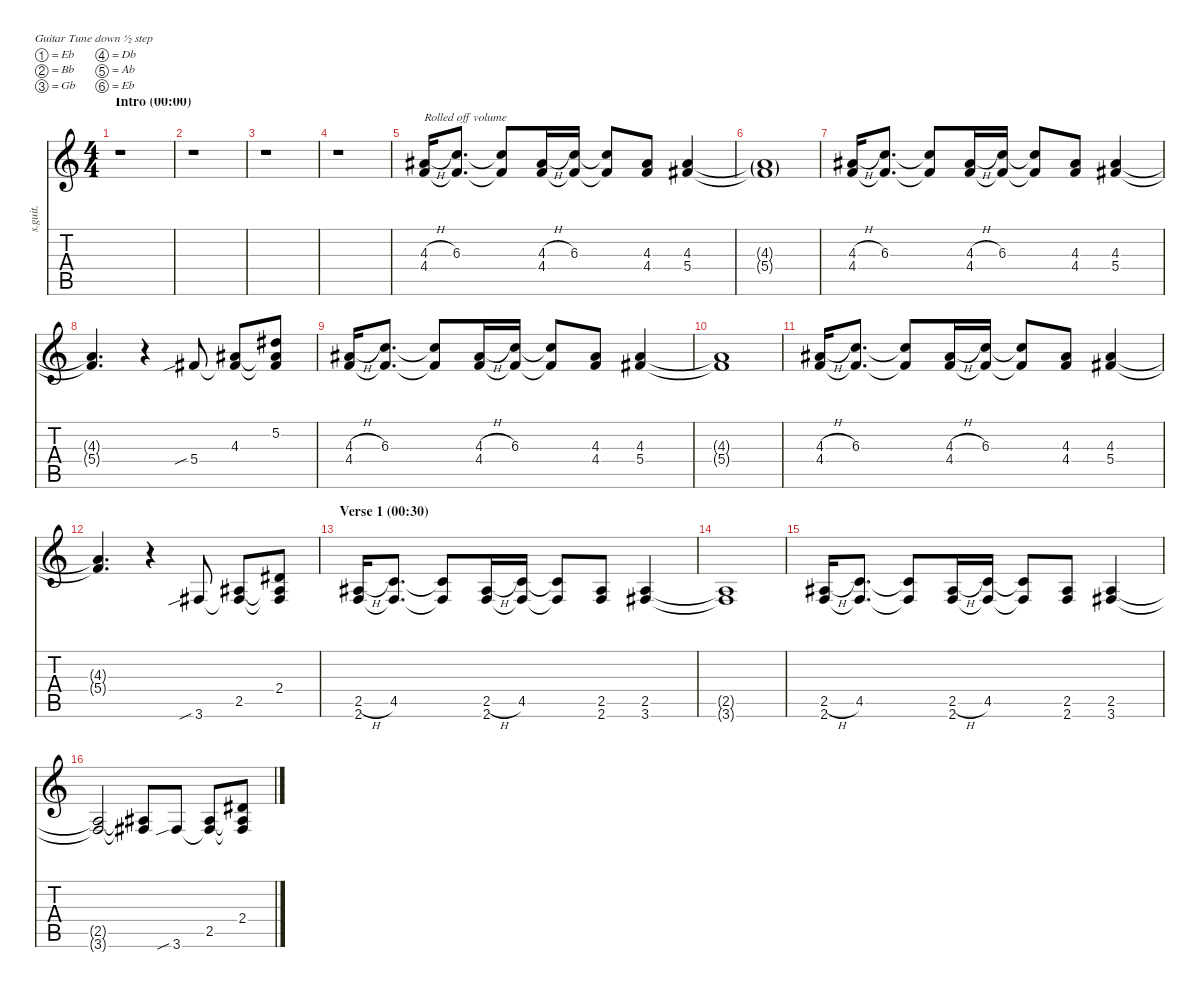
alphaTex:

\defaultSystemsLayout 4
\hideDynamics
\bracketExtendMode nobrackets
\track ("Jerry Cantrell (Gui.2)" "s.guit.") {instrument distortionguitar}
\staff {score tabs}
\tuning (Eb4 Bb3 Gb3 Db3 Ab2 Eb2)
\ts (4 4)
\beaming (8 2 2 2 2)
\section ("" "Intro (00:00)")
\tempo (94 hide)
\clef g2
\ks c
r.1{dy f instrument distortionguitar} |
r.1 |
r.1 |
r.1 |
(4.3{h acc #} 4.4).16{txt "Rolled off volume" lyrics (0 "") lyrics (1 "") lyrics (2 "") lyrics (3 "") lyrics (4 "")} (6.3 4.4{t}).8{d lyrics (0 "") lyrics (1 "") lyrics (2 "") lyrics (3 "") lyrics (4 "")} (6.3{t} 4.4{t}).8{lyrics (0 "") lyrics (1 "") lyrics (2 "") lyrics (3 "") lyrics (4 "")} (4.3{h acc #} 4.4).16{lyrics (0 "") lyrics (1 "") lyrics (2 "") lyrics (3 "") lyrics (4 "")} (6.3 4.4{t}).16{lyrics (0 "") lyrics (1 "") lyrics (2 "") lyrics (3 "") lyrics (4 "")} (6.3{t} 4.4{t}).8{lyrics (0 "") lyrics (1 "") lyrics (2 "") lyrics (3 "") lyrics (4 "")} (4.3{acc #} 4.4).8{lyrics (0 "") lyrics (1 "") lyrics (2 "") lyrics (3 "") lyrics (4 "")} (4.3{acc #} 5.4{acc #}).4{lyrics (0 "") lyrics (1 "") lyrics (2 "") lyrics (3 "") lyrics (4 "")} |
(4.3{g t acc #} 5.4{g t acc #}).1{lyrics (0 "") lyrics (1 "") lyrics (2 "") lyrics (3 "") lyrics (4 "")} |
(4.3{h acc #} 4.4).16{lyrics (0 "") lyrics (1 "") lyrics (2 "") lyrics (3 "") lyrics (4 "")} (6.3 4.4{t}).8{d lyrics (0 "") lyrics (1 "") lyrics (2 "") lyrics (3 "") lyrics (4 "")} (6.3{t} 4.4{t}).8{lyrics (0 "") lyrics (1 "") lyrics (2 "") lyrics (3 "") lyrics (4 "")} (4.3{h acc #} 4.4).16{lyrics (0 "") lyrics (1 "") lyrics (2 "") lyrics (3 "") lyrics (4 "")} (6.3 4.4{t}).16{lyrics (0 "") lyrics (1 "") lyrics (2 "") lyrics (3 "") lyrics (4 "")} (6.3{t} 4.4{t}).8{lyrics (0 "") lyrics (1 "") lyrics (2 "") lyrics (3 "") lyrics (4 "")} (4.3{acc #} 4.4).8{lyrics (0 "") lyrics (1 "") lyrics (2 "") lyrics (3 "") lyrics (4 "")} (4.3{acc #} 5.4{acc #}).4{lyrics (0 "") lyrics (1 "") lyrics (2 "") lyrics (3 "") lyrics (4 "")} |
(4.3{t acc #} 5.4{t acc #}).4{d lyrics (0 "") lyrics (1 "") lyrics (2 "") lyrics (3 "") lyrics (4 "")} r.4 5.4{sib acc #}.8{lyrics (0 "") lyrics (1 "") lyrics (2 "") lyrics (3 "") lyrics (4 "")} (4.3{acc #} 5.4{t acc #}).8{lyrics (0 "") lyrics (1 "") lyrics (2 "") lyrics (3 "") lyrics (4 "")} (5.2{acc #} 4.3{t acc #} 5.4{t acc #}).8{lyrics (0 "") lyrics (1 "") lyrics (2 "") lyrics (3 "") lyrics (4 "")} |
(4.3{h acc #} 4.4).16{lyrics (0 "") lyrics (1 "") lyrics (2 "") lyrics (3 "") lyrics (4 "")} (6.3 4.4{t}).8{d lyrics (0 "") lyrics (1 "") lyrics (2 "") lyrics (3 "") lyrics (4 "")} (6.3{t} 4.4{t}).8{lyrics (0 "") lyrics (1 "") lyrics (2 "") lyrics (3 "") lyrics (4 "")} (4.3{h acc #} 4.4).16{lyrics (0 "") lyrics (1 "") lyrics (2 "") lyrics (3 "") lyrics (4 "")} (6.3 4.4{t}).16{lyrics (0 "") lyrics (1 "") lyrics (2 "") lyrics (3 "") lyrics (4 "")} (6.3{t} 4.4{t}).8{lyrics (0 "") lyrics (1 "") lyrics (2 "") lyrics (3 "") lyrics (4 "")} (4.3{acc #} 4.4).8{lyrics (0 "") lyrics (1 "") lyrics (2 "") lyrics (3 "") lyrics (4 "")} (4.3{acc #} 5.4{acc #}).4{lyrics (0 "") lyrics (1 "") lyrics (2 "") lyrics (3 "") lyrics (4 "")} |
(4.3{t acc #} 5.4{t acc #}).1{lyrics (0 "") lyrics (1 "") lyrics (2 "") lyrics (3 "") lyrics (4 "")} |
(4.3{h acc #} 4.4).16{lyrics (0 "") lyrics (1 "") lyrics (2 "") lyrics (3 "") lyrics (4 "")} (6.3 4.4{t}).8{d lyrics (0 "") lyrics (1 "") lyrics (2 "") lyrics (3 "") lyrics (4 "")} (6.3{t} 4.4{t}).8{lyrics (0 "") lyrics (1 "") lyrics (2 "") lyrics (3 "") lyrics (4 "")} (4.3{h acc #} 4.4).16{lyrics (0 "") lyrics (1 "") lyrics (2 "") lyrics (3 "") lyrics (4 "")} (6.3 4.4{t}).16{lyrics (0 "") lyrics (1 "") lyrics (2 "") lyrics (3 "") lyrics (4 "")} (6.3{t} 4.4{t}).8{lyrics (0 "") lyrics (1 "") lyrics (2 "") lyrics (3 "") lyrics (4 "")} (4.3{acc #} 4.4).8{lyrics (0 "") lyrics (1 "") lyrics (2 "") lyrics (3 "") lyrics (4 "")} (4.3{acc #} 5.4{acc #}).4{lyrics (0 "") lyrics (1 "") lyrics (2 "") lyrics (3 "") lyrics (4 "")} |
(4.3{t acc #} 5.4{t acc #}).4{d lyrics (0 "") lyrics (1 "") lyrics (2 "") lyrics (3 "") lyrics (4 "")} r.4 3.6{sib acc #}.8{lyrics (0 "") lyrics (1 "") lyrics (2 "") lyrics (3 "") lyrics (4 "")} (2.5{acc #} 3.6{t acc #}).8{lyrics (0 "") lyrics (1 "") lyrics (2 "") lyrics (3 "") lyrics (4 "")} (2.4{acc #} 2.5{t acc #} 3.6{t acc #}).8{lyrics (0 "") lyrics (1 "") lyrics (2 "") lyrics (3 "") lyrics (4 "")} |
\section ("" "Verse 1 (00:30)")
(2.5{h acc #} 2.6).16{lyrics (0 "") lyrics (1 "") lyrics (2 "") lyrics (3 "") lyrics (4 "")} (4.5 2.6{t}).8{d lyrics (0 "") lyrics (1 "") lyrics (2 "") lyrics (3 "") lyrics (4 "")} (4.5{t} 2.6{t}).8{lyrics (0 "") lyrics (1 "") lyrics (2 "") lyrics (3 "") lyrics (4 "")} (2.5{h acc #} 2.6).16{lyrics (0 "") lyrics (1 "") lyrics (2 "") lyrics (3 "") lyrics (4 "")} (4.5 2.6{t}).16{lyrics (0 "") lyrics (1 "") lyrics (2 "") lyrics (3 "") lyrics (4 "")} (4.5{t} 2.6{t}).8{lyrics (0 "") lyrics (1 "") lyrics (2 "") lyrics (3 "") lyrics (4 "")} (2.5{acc #} 2.6).8{lyrics (0 "") lyrics (1 "") lyrics (2 "") lyrics (3 "") lyrics (4 "")} (2.5{acc #} 3.6{acc #}).4{lyrics (0 "") lyrics (1 "") lyrics (2 "") lyrics (3 "") lyrics (4 "")} |
(2.5{t acc #} 3.6{t acc #}).1{lyrics (0 "") lyrics (1 "") lyrics (2 "") lyrics (3 "") lyrics (4 "")} |
(2.5{h acc #} 2.6).16{lyrics (0 "") lyrics (1 "") lyrics (2 "") lyrics (3 "") lyrics (4 "")} (4.5 2.6{t}).8{d lyrics (0 "") lyrics (1 "") lyrics (2 "") lyrics (3 "") lyrics (4 "")} (4.5{t} 2.6{t}).8{lyrics (0 "") lyrics (1 "") lyrics (2 "") lyrics (3 "") lyrics (4 "")} (2.5{h acc #} 2.6).16{lyrics (0 "") lyrics (1 "") lyrics (2 "") lyrics (3 "") lyrics (4 "")} (4.5 2.6{t}).16{lyrics (0 "") lyrics (1 "") lyrics (2 "") lyrics (3 "") lyrics (4 "")} (4.5{t} 2.6{t}).8{lyrics (0 "") lyrics (1 "") lyrics (2 "") lyrics (3 "") lyrics (4 "")} (2.5{acc #} 2.6).8{lyrics (0 "") lyrics (1 "") lyrics (2 "") lyrics (3 "") lyrics (4 "")} (2.5{acc #} 3.6{acc #}).4{lyrics (0 "") lyrics (1 "") lyrics (2 "") lyrics (3 "") lyrics (4 "")} |
(2.5{t acc #} 3.6{t acc #}).2{lyrics (0 "") lyrics (1 "") lyrics (2 "") lyrics (3 "") lyrics (4 "")} (2.5{t acc #} 3.6{t acc #}).8{lyrics (0 "") lyrics (1 "") lyrics (2 "") lyrics (3 "") lyrics (4 "")} 3.6{sib acc #}.8{lyrics (0 "") lyrics (1 "") lyrics (2 "") lyrics (3 "") lyrics (4 "")} (2.5{acc #} 3.6{t acc #}).8{lyrics (0 "") lyrics (1 "") lyrics (2 "") lyrics (3 "") lyrics (4 "")} (2.4{acc #} 2.5{t acc #} 3.6{t acc #}).8{lyrics (0 "") lyrics (1 "") lyrics (2 "") lyrics (3 "") lyrics (4 "")}
